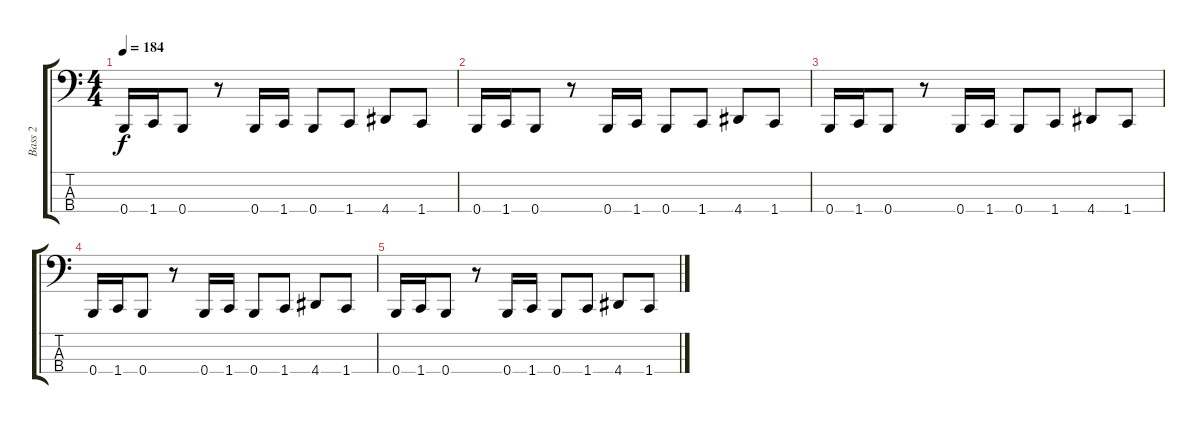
\track ("Bass 2" "Bass 2") {instrument electricbasspick}
\staff {score tabs}
\tuning (E2 B1 Gb1 B0) {hide}
\ts (4 4)
\tempo 184
\clef f4
\ks c
0.4.16{dy f} 1.4.16 0.4.8 r.8 0.4.16 1.4.16 0.4.8 1.4.8 4.4.8 1.4.8 |
0.4.16 1.4.16 0.4.8 r.8 0.4.16 1.4.16 0.4.8 1.4.8 4.4.8 1.4.8 |
0.4.16 1.4.16 0.4.8 r.8 0.4.16 1.4.16 0.4.8 1.4.8 4.4.8 1.4.8 |
0.4.16 1.4.16 0.4.8 r.8 0.4.16 1.4.16 0.4.8 1.4.8 4.4.8 1.4.8 |
0.4.16 1.4.16 0.4.8 r.8 0.4.16 1.4.16 0.4.8 1.4.8 4.4.8 1.4.8
